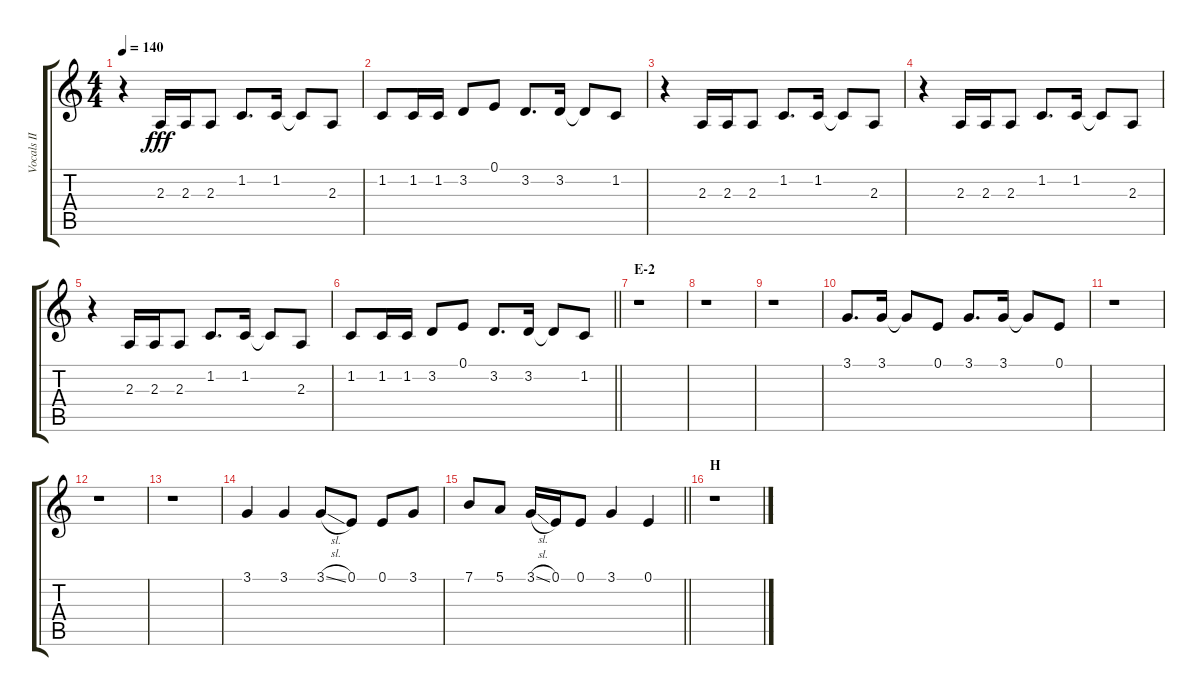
\track ("Vocals II" "Vocals II") {instrument voiceoohs}
\staff {score tabs}
\tuning (E4 B3 G3 D3 A2 E2) {hide}
\ts (4 4)
\tempo 140
\clef g2
\ks c
r.4{dy fff} 2.3.16 2.3.16 2.3.8 1.2.8{d} 1.2.16 1.2{t}.8 2.3.8 |
1.2.8 1.2.16 1.2.16 3.2.8 0.1.8 3.2.8{d} 3.2.16 3.2{t}.8 1.2.8 |
r.4 2.3.16 2.3.16 2.3.8 1.2.8{d} 1.2.16 1.2{t}.8 2.3.8 |
r.4 2.3.16 2.3.16 2.3.8 1.2.8{d} 1.2.16 1.2{t}.8 2.3.8 |
r.4 2.3.16 2.3.16 2.3.8 1.2.8{d} 1.2.16 1.2{t}.8 2.3.8 |
\barLineRight lightlight
1.2.8 1.2.16 1.2.16 3.2.8 0.1.8 3.2.8{d} 3.2.16 3.2{t}.8 1.2.8 |
\section ("" "E-2")
r.1 |
r.1 |
r.1 |
3.1.8{d} 3.1.16 3.1{t}.8 0.1.8 3.1.8{d} 3.1.16 3.1{t}.8 0.1.8 |
r.1 |
r.1 |
r.1 |
3.1.4 3.1.4 3.1{sl}.8 0.1.8 0.1.8 3.1.8 |
\barLineRight lightlight
7.1.8 5.1.8 3.1{sl}.16 0.1.16 0.1.8 3.1.4 0.1.4 |
\section ("" "H")
r.1
